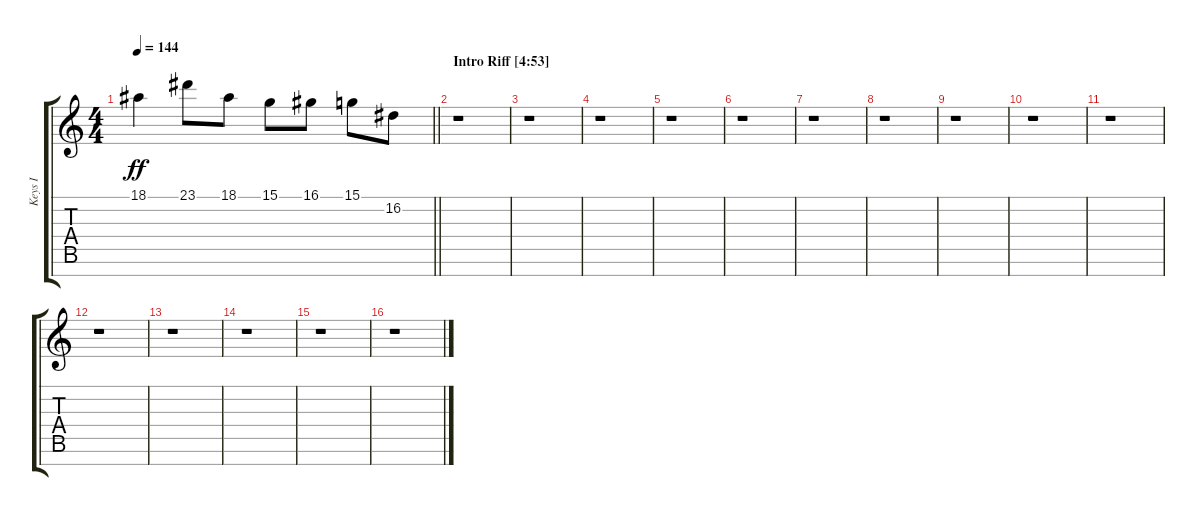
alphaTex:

\track ("Keys I" "Keys I") {instrument stringensemble1}
\staff {score tabs}
\tuning (E4 B3 G3 D3 A2 E2 B1) {hide}
\ts (4 4)
\tempo 144
\clef g2
\barLineRight lightlight
\ks c
18.1.4{dy ff} 23.1.8 18.1.8 15.1.8 16.1.8 15.1.8 16.2.8 |
\section ("" "Intro Riff [4:53]")
r.1 |
r.1 |
r.1 |
r.1 |
r.1 |
r.1 |
r.1 |
r.1 |
r.1 |
r.1 |
r.1 |
r.1 |
r.1 |
r.1 |
r.1
